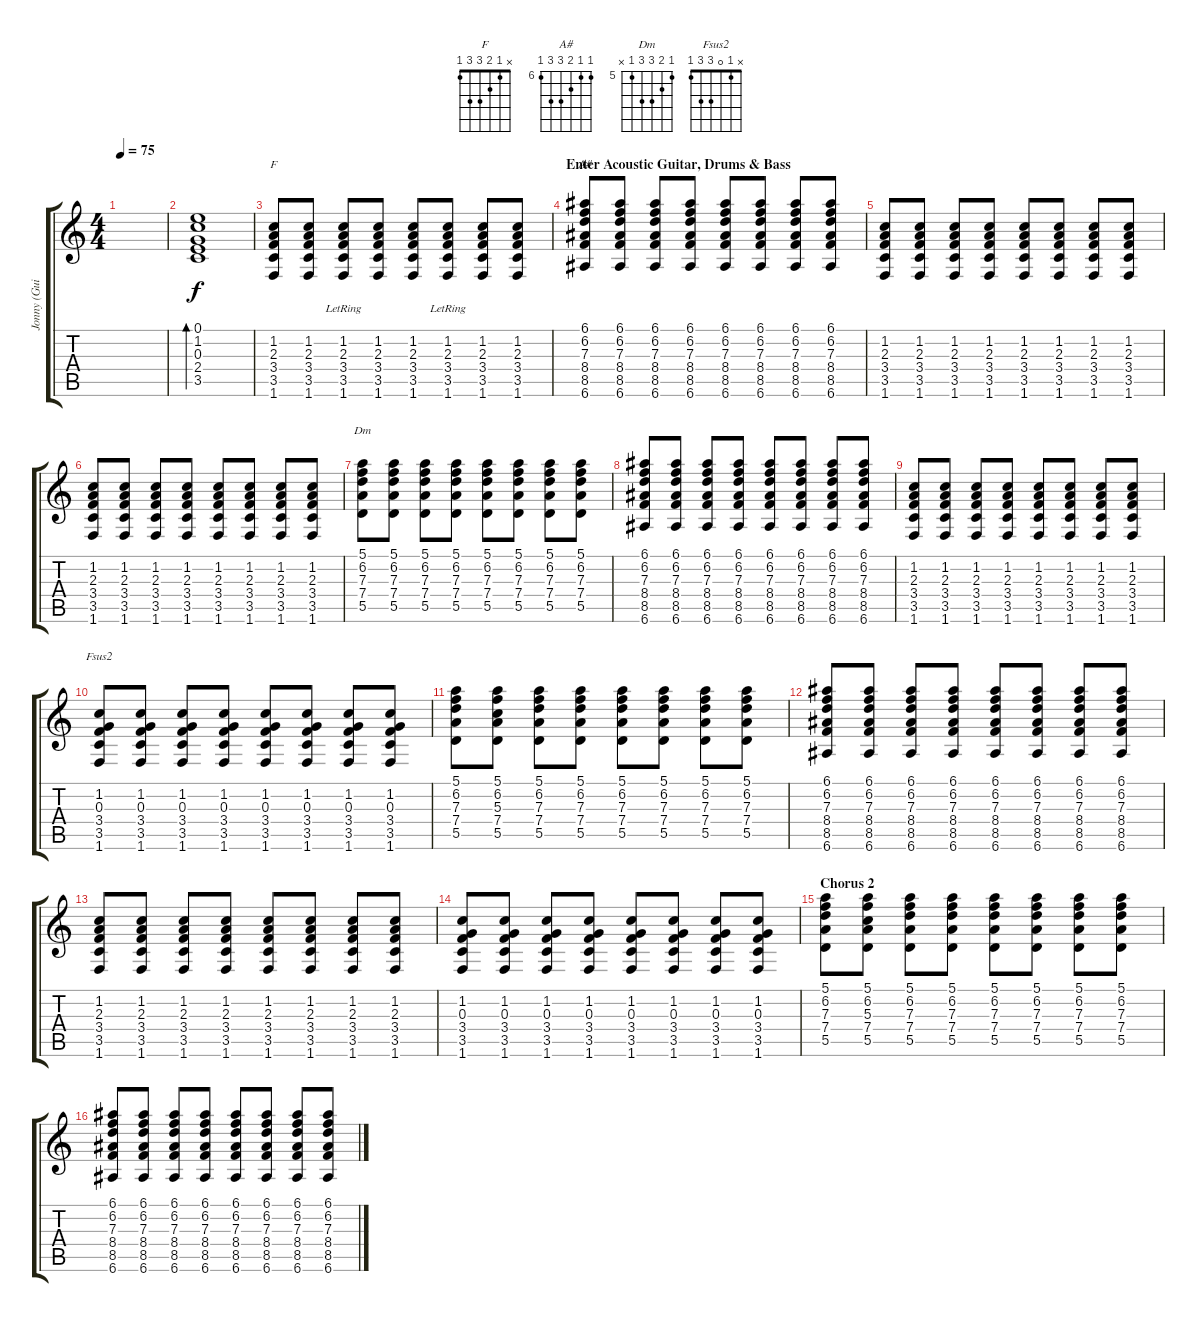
\track ("Jonny (Guitar 1)" "Jonny (Gui") {instrument acousticguitarsteel}
\staff {score tabs}
\tuning (E4 B3 G3 D3 A2 E2) {hide}
\chord ("F" x 1 2 3 3 1)
\chord ("A#" 6 6 7 8 8 6) {firstfret 6}
\chord ("Dm" 5 6 7 7 5 x) {firstfret 5}
\chord ("Fsus2" x 1 0 3 3 1)
\ts (4 4)
\tempo 75
\clef g2
\ks c
|
(0.1 1.2 0.3 2.4 3.5).1{bd 240} |
(1.2 2.3 3.4 3.5 1.6).8{ch "F"} (1.2 2.3 3.4 3.5 1.6).8 (1.2{lr} 2.3{lr} 3.4{lr} 3.5{lr} 1.6{lr}).8 (1.2 2.3 3.4 3.5 1.6).8 (1.2 2.3 3.4 3.5 1.6).8 (1.2{lr} 2.3{lr} 3.4{lr} 3.5{lr} 1.6{lr}).8 (1.2 2.3 3.4 3.5 1.6).8 (1.2 2.3 3.4 3.5 1.6).8 |
\section ("" "Enter Acoustic Guitar, Drums & Bass")
(6.1 6.2 7.3 8.4 8.5 6.6).8{ch "A#"} (6.1 6.2 7.3 8.4 8.5 6.6).8 (6.1 6.2 7.3 8.4 8.5 6.6).8 (6.1 6.2 7.3 8.4 8.5 6.6).8 (6.1 6.2 7.3 8.4 8.5 6.6).8 (6.1 6.2 7.3 8.4 8.5 6.6).8 (6.1 6.2 7.3 8.4 8.5 6.6).8 (6.1 6.2 7.3 8.4 8.5 6.6).8 |
(1.2 2.3 3.4 3.5 1.6).8 (1.2 2.3 3.4 3.5 1.6).8 (1.2 2.3 3.4 3.5 1.6).8 (1.2 2.3 3.4 3.5 1.6).8 (1.2 2.3 3.4 3.5 1.6).8 (1.2 2.3 3.4 3.5 1.6).8 (1.2 2.3 3.4 3.5 1.6).8 (1.2 2.3 3.4 3.5 1.6).8 |
(1.2 2.3 3.4 3.5 1.6).8 (1.2 2.3 3.4 3.5 1.6).8 (1.2 2.3 3.4 3.5 1.6).8 (1.2 2.3 3.4 3.5 1.6).8 (1.2 2.3 3.4 3.5 1.6).8 (1.2 2.3 3.4 3.5 1.6).8 (1.2 2.3 3.4 3.5 1.6).8 (1.2 2.3 3.4 3.5 1.6).8 |
(5.1 6.2 7.3 7.4 5.5).8{ch "Dm"} (5.1 6.2 7.3 7.4 5.5).8 (5.1 6.2 7.3 7.4 5.5).8 (5.1 6.2 7.3 7.4 5.5).8 (5.1 6.2 7.3 7.4 5.5).8 (5.1 6.2 7.3 7.4 5.5).8 (5.1 6.2 7.3 7.4 5.5).8 (5.1 6.2 7.3 7.4 5.5).8 |
(6.1 6.2 7.3 8.4 8.5 6.6).8 (6.1 6.2 7.3 8.4 8.5 6.6).8 (6.1 6.2 7.3 8.4 8.5 6.6).8 (6.1 6.2 7.3 8.4 8.5 6.6).8 (6.1 6.2 7.3 8.4 8.5 6.6).8 (6.1 6.2 7.3 8.4 8.5 6.6).8 (6.1 6.2 7.3 8.4 8.5 6.6).8 (6.1 6.2 7.3 8.4 8.5 6.6).8 |
(1.2 2.3 3.4 3.5 1.6).8 (1.2 2.3 3.4 3.5 1.6).8 (1.2 2.3 3.4 3.5 1.6).8 (1.2 2.3 3.4 3.5 1.6).8 (1.2 2.3 3.4 3.5 1.6).8 (1.2 2.3 3.4 3.5 1.6).8 (1.2 2.3 3.4 3.5 1.6).8 (1.2 2.3 3.4 3.5 1.6).8 |
(1.2 0.3 3.4 3.5 1.6).8{ch "Fsus2"} (1.2 0.3 3.4 3.5 1.6).8 (1.2 0.3 3.4 3.5 1.6).8 (1.2 0.3 3.4 3.5 1.6).8 (1.2 0.3 3.4 3.5 1.6).8 (1.2 0.3 3.4 3.5 1.6).8 (1.2 0.3 3.4 3.5 1.6).8 (1.2 0.3 3.4 3.5 1.6).8 |
(5.1 6.2 7.3 7.4 5.5).8 (5.1 6.2 5.3 7.4 5.5).8 (5.1 6.2 7.3 7.4 5.5).8 (5.1 6.2 7.3 7.4 5.5).8 (5.1 6.2 7.3 7.4 5.5).8 (5.1 6.2 7.3 7.4 5.5).8 (5.1 6.2 7.3 7.4 5.5).8 (5.1 6.2 7.3 7.4 5.5).8 |
(6.1 6.2 7.3 8.4 8.5 6.6).8 (6.1 6.2 7.3 8.4 8.5 6.6).8 (6.1 6.2 7.3 8.4 8.5 6.6).8 (6.1 6.2 7.3 8.4 8.5 6.6).8 (6.1 6.2 7.3 8.4 8.5 6.6).8 (6.1 6.2 7.3 8.4 8.5 6.6).8 (6.1 6.2 7.3 8.4 8.5 6.6).8 (6.1 6.2 7.3 8.4 8.5 6.6).8 |
(1.2 2.3 3.4 3.5 1.6).8 (1.2 2.3 3.4 3.5 1.6).8 (1.2 2.3 3.4 3.5 1.6).8 (1.2 2.3 3.4 3.5 1.6).8 (1.2 2.3 3.4 3.5 1.6).8 (1.2 2.3 3.4 3.5 1.6).8 (1.2 2.3 3.4 3.5 1.6).8 (1.2 2.3 3.4 3.5 1.6).8 |
(1.2 0.3 3.4 3.5 1.6).8 (1.2 0.3 3.4 3.5 1.6).8 (1.2 0.3 3.4 3.5 1.6).8 (1.2 0.3 3.4 3.5 1.6).8 (1.2 0.3 3.4 3.5 1.6).8 (1.2 0.3 3.4 3.5 1.6).8 (1.2 0.3 3.4 3.5 1.6).8 (1.2 0.3 3.4 3.5 1.6).8 |
\section ("" "Chorus 2")
(5.1 6.2 7.3 7.4 5.5).8 (5.1 6.2 5.3 7.4 5.5).8 (5.1 6.2 7.3 7.4 5.5).8 (5.1 6.2 7.3 7.4 5.5).8 (5.1 6.2 7.3 7.4 5.5).8 (5.1 6.2 7.3 7.4 5.5).8 (5.1 6.2 7.3 7.4 5.5).8 (5.1 6.2 7.3 7.4 5.5).8 |
(6.1 6.2 7.3 8.4 8.5 6.6).8 (6.1 6.2 7.3 8.4 8.5 6.6).8 (6.1 6.2 7.3 8.4 8.5 6.6).8 (6.1 6.2 7.3 8.4 8.5 6.6).8 (6.1 6.2 7.3 8.4 8.5 6.6).8 (6.1 6.2 7.3 8.4 8.5 6.6).8 (6.1 6.2 7.3 8.4 8.5 6.6).8 (6.1 6.2 7.3 8.4 8.5 6.6).8
